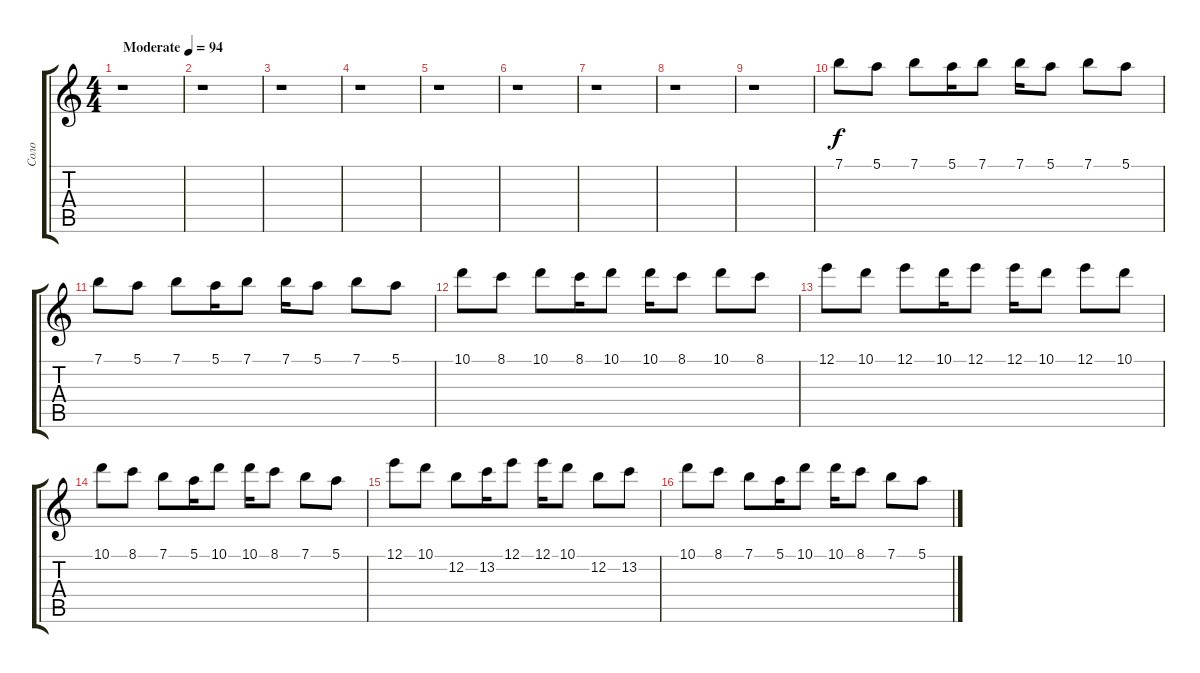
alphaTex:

\track ("Соло" "Соло") {instrument distortionguitar}
\staff {score tabs}
\tuning (E4 B3 G3 D3 A2 E2) {hide}
\ts (4 4)
\tempo (94 "Moderate")
\clef g2
\ks c
r.1{dy f instrument distortionguitar} |
r.1 |
r.1 |
r.1 |
r.1 |
r.1 |
r.1 |
r.1 |
r.1 |
7.1.8 5.1.8 7.1.8 5.1.16 7.1.8 7.1.16 5.1.8 7.1.8 5.1.8 |
7.1.8 5.1.8 7.1.8 5.1.16 7.1.8 7.1.16 5.1.8 7.1.8 5.1.8 |
10.1.8 8.1.8 10.1.8 8.1.16 10.1.8 10.1.16 8.1.8 10.1.8 8.1.8 |
12.1.8 10.1.8 12.1.8 10.1.16 12.1.8 12.1.16 10.1.8 12.1.8 10.1.8 |
10.1.8 8.1.8 7.1.8 5.1.16 10.1.8 10.1.16 8.1.8 7.1.8 5.1.8 |
12.1.8 10.1.8 12.2.8 13.2.16 12.1.8 12.1.16 10.1.8 12.2.8 13.2.8 |
10.1.8 8.1.8 7.1.8 5.1.16 10.1.8 10.1.16 8.1.8 7.1.8 5.1.8
